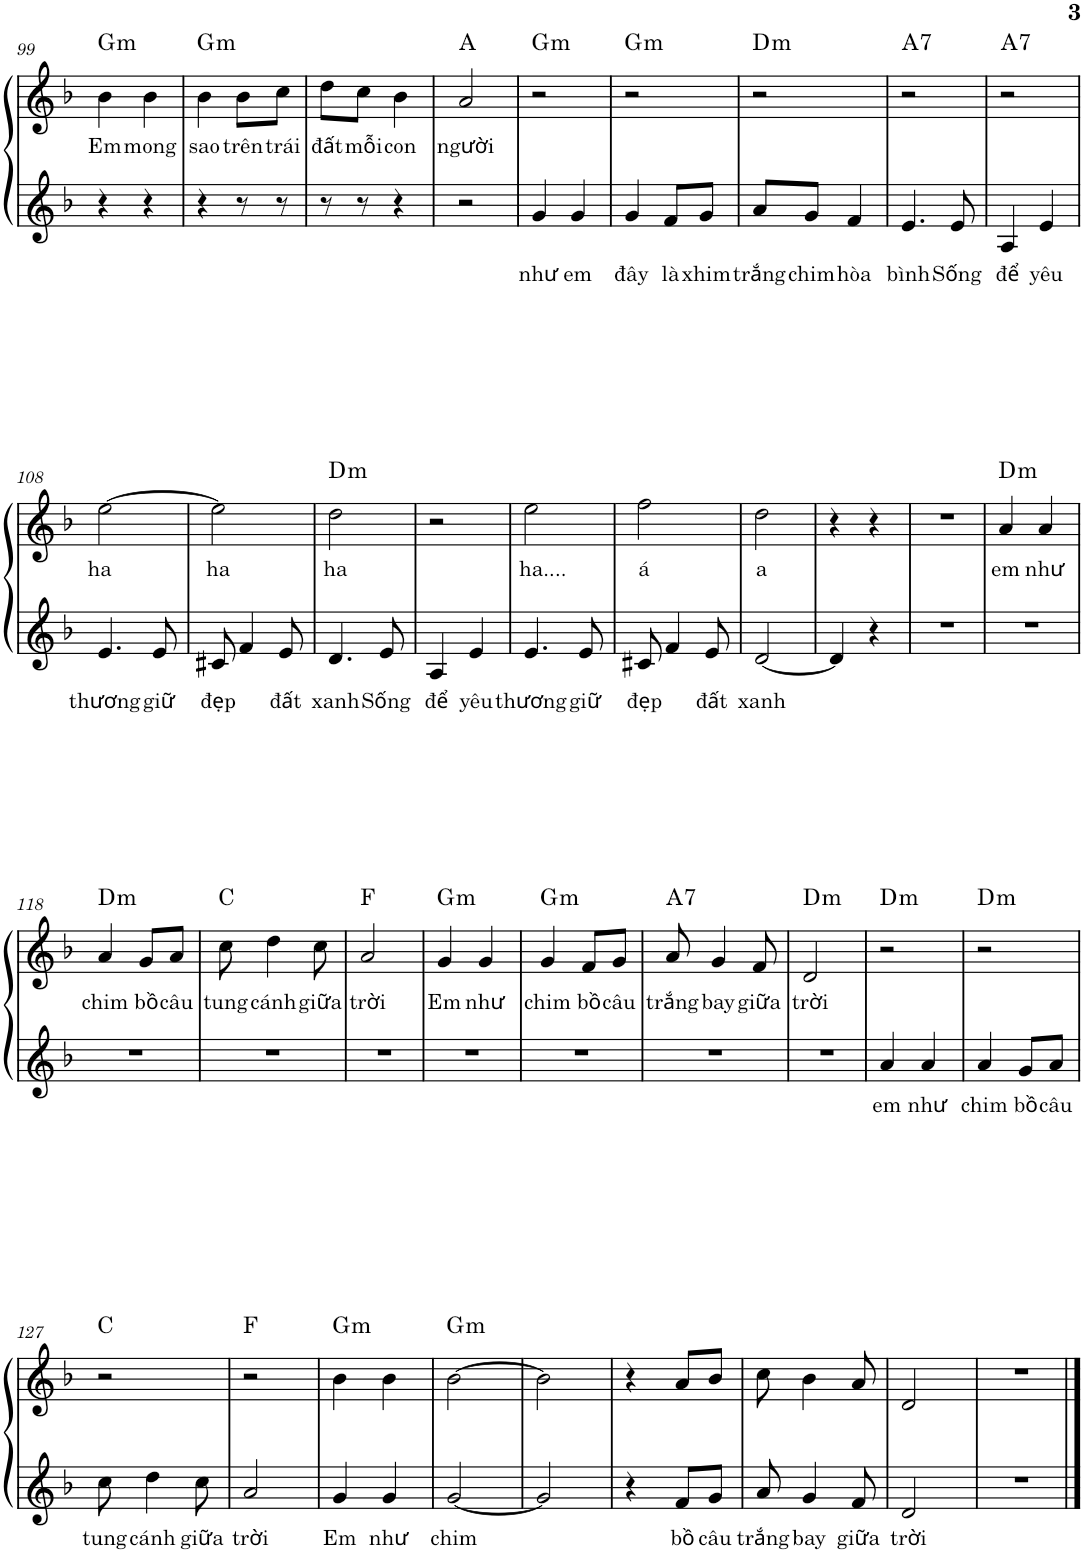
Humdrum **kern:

**kern	**text	**kern	**text	**harte
*part1	*part1	*part1	*part1	*part1
*staff2	*staff2	*staff1	*staff1	*
*I"Piano	*	*	*	*
*I'Pno.	*	*	*	*
!!LO:PB:g=z
*clefG2	*	*clefG2	*	*
*k[b-]	*	*k[b-]	*	*
*M2/4	*	*M2/4	*	*
=99	=99	=99	=99	=99
!	!	!	!LO:LY:b	!LO:H:kt=m
4r	.	4b-\	Em	G:min
!	!	!	!LO:LY:b	!
4r	.	4b-\	mong	.
=100	=100	=100	=100	=100
!	!	!	!LO:LY:b	!LO:H:kt=m
4r	.	4b-\	sao	G:min
!	!	!	!LO:LY:b	!
8r	.	8b-\L	trên	.
!	!	!	!LO:LY:b	!
8r	.	8cc\J	trái	.
=101	=101	=101	=101	=101
!	!	!	!LO:LY:b	!
8r	.	8dd\L	đất	.
!	!	!	!LO:LY:b	!
8r	.	8cc\J	mỗi	.
!	!	!	!LO:LY:b	!
4r	.	4b-\	con	.
=102	=102	=102	=102	=102
!	!	!	!LO:LY:b	!
2r	.	2a/	người	A:maj
=103	=103	=103	=103	=103
!	!LO:LY:b	!	!	!LO:H:kt=m
4g/	như	2r	.	G:min
!	!LO:LY:b	!	!	!
4g/	em	.	.	.
=104	=104	=104	=104	=104
!	!LO:LY:b	!	!	!LO:H:kt=m
4g/	đây	2r	.	G:min
!	!LO:LY:b	!	!	!
8f/L	là	.	.	.
!	!LO:LY:b	!	!	!
8g/J	xhim	.	.	.
=105	=105	=105	=105	=105
!	!LO:LY:b	!	!	!LO:H:kt=m
8a/L	trắng	2r	.	D:min
!	!LO:LY:b	!	!	!
8g/J	chim	.	.	.
!	!LO:LY:b	!	!	!
4f/	hòa	.	.	.
=106	=106	=106	=106	=106
!	!LO:LY:b	!	!	!LO:H:kt=7
4.e/	bình	2r	.	A:7
!	!LO:LY:b	!	!	!
8e/	Sống	.	.	.
=107	=107	=107	=107	=107
!	!LO:LY:b	!	!	!LO:H:kt=7
4A/	để	2r	.	A:7
!	!LO:LY:b	!	!	!
4e/	yêu	.	.	.
!!LO:LB:g=z
=108	=108	=108	=108	=108
!	!LO:LY:b	!	!LO:LY:b	!
4.e/	thương	[2ee\	ha	.
!	!LO:LY:b	!	!	!
8e/	giữ	.	.	.
=109	=109	=109	=109	=109
!	!LO:LY:b	!	!LO:LY:b	!
8c#X/	đẹp	2ee\]	ha	.
4f/	.	.	.	.
!	!LO:LY:b	!	!	!
8e/	đất	.	.	.
=110	=110	=110	=110	=110
!	!LO:LY:b	!	!LO:LY:b	!LO:H:kt=m
4.d/	xanh	2dd\	ha	D:min
!	!LO:LY:b	!	!	!
8e/	Sống	.	.	.
=111	=111	=111	=111	=111
!	!LO:LY:b	!	!	!
4A/	để	2r	.	.
!	!LO:LY:b	!	!	!
4e/	yêu	.	.	.
=112	=112	=112	=112	=112
!	!LO:LY:b	!	!LO:LY:b	!
4.e/	thương	2ee\	ha....	.
!	!LO:LY:b	!	!	!
8e/	giữ	.	.	.
=113	=113	=113	=113	=113
!	!LO:LY:b	!	!LO:LY:b	!
8c#X/	đẹp	2ff\	á	.
4f/	.	.	.	.
!	!LO:LY:b	!	!	!
8e/	đất	.	.	.
=114	=114	=114	=114	=114
!	!LO:LY:b	!	!LO:LY:b	!
[2d/	xanh	2dd\	a	.
=115	=115	=115	=115	=115
4d/]	.	4r	.	.
4r	.	4r	.	.
=116	=116	=116	=116	=116
2r	.	2r	.	.
=117	=117	=117	=117	=117
!	!	!	!LO:LY:b	!LO:H:kt=m
2r	.	4a/	em	D:min
!	!	!	!LO:LY:b	!
.	.	4a/	như	.
!!LO:LB:g=z
=118	=118	=118	=118	=118
!	!	!	!LO:LY:b	!LO:H:kt=m
2r	.	4a/	chim	D:min
!	!	!	!LO:LY:b	!
.	.	8g/L	bồ	.
!	!	!	!LO:LY:b	!
.	.	8a/J	câu	.
=119	=119	=119	=119	=119
!	!	!	!LO:LY:b	!
2r	.	8cc\	tung	C:maj
!	!	!	!LO:LY:b	!
.	.	4dd\	cánh	.
!	!	!	!LO:LY:b	!
.	.	8cc\	giữa	.
=120	=120	=120	=120	=120
!	!	!	!LO:LY:b	!
2r	.	2a/	trời	F:maj
=121	=121	=121	=121	=121
!	!	!	!LO:LY:b	!LO:H:kt=m
2r	.	4g/	Em	G:min
!	!	!	!LO:LY:b	!
.	.	4g/	như	.
=122	=122	=122	=122	=122
!	!	!	!LO:LY:b	!LO:H:kt=m
2r	.	4g/	chim	G:min
!	!	!	!LO:LY:b	!
.	.	8f/L	bồ	.
!	!	!	!LO:LY:b	!
.	.	8g/J	câu	.
=123	=123	=123	=123	=123
!	!	!	!LO:LY:b	!LO:H:kt=7
2r	.	8a/	trắng	A:7
!	!	!	!LO:LY:b	!
.	.	4g/	bay	.
!	!	!	!LO:LY:b	!
.	.	8f/	giữa	.
=124	=124	=124	=124	=124
!	!	!	!LO:LY:b	!LO:H:kt=m
2r	.	2d/	trời	D:min
=125	=125	=125	=125	=125
!	!LO:LY:b	!	!	!LO:H:kt=m
4a/	em	2r	.	D:min
!	!LO:LY:b	!	!	!
4a/	như	.	.	.
=126	=126	=126	=126	=126
!	!LO:LY:b	!	!	!LO:H:kt=m
4a/	chim	2r	.	D:min
!	!LO:LY:b	!	!	!
8g/L	bồ	.	.	.
!	!LO:LY:b	!	!	!
8a/J	câu	.	.	.
!!LO:LB:g=z
=127	=127	=127	=127	=127
!	!LO:LY:b	!	!	!
8cc\	tung	2r	.	C:maj
!	!LO:LY:b	!	!	!
4dd\	cánh	.	.	.
!	!LO:LY:b	!	!	!
8cc\	giữa	.	.	.
=128	=128	=128	=128	=128
!	!LO:LY:b	!	!	!
2a/	trời	2r	.	F:maj
=129	=129	=129	=129	=129
!	!LO:LY:b	!	!	!LO:H:kt=m
4g/	Em	4b-\	.	G:min
!	!LO:LY:b	!	!	!
4g/	như	4b-\	.	.
=130	=130	=130	=130	=130
!	!LO:LY:b	!	!	!LO:H:kt=m
[2g/	chim	[2b-\	.	G:min
=131	=131	=131	=131	=131
2g/]	.	2b-\]	.	.
=132	=132	=132	=132	=132
4r	.	4r	.	.
!	!LO:LY:b	!	!	!
8f/L	bồ	8a/L	.	.
!	!LO:LY:b	!	!	!
8g/J	câu	8b-/J	.	.
=133	=133	=133	=133	=133
!	!LO:LY:b	!	!	!
8a/	trắng	8cc\	.	.
!	!LO:LY:b	!	!	!
4g/	bay	4b-\	.	.
!	!LO:LY:b	!	!	!
8f/	giữa	8a/	.	.
=134	=134	=134	=134	=134
!	!LO:LY:b	!	!	!
2d/	trời	2d/	.	.
=135	=135	=135	=135	=135
2r	.	2r	.	.
==	==	==	==	==
*-	*-	*-	*-	*-
